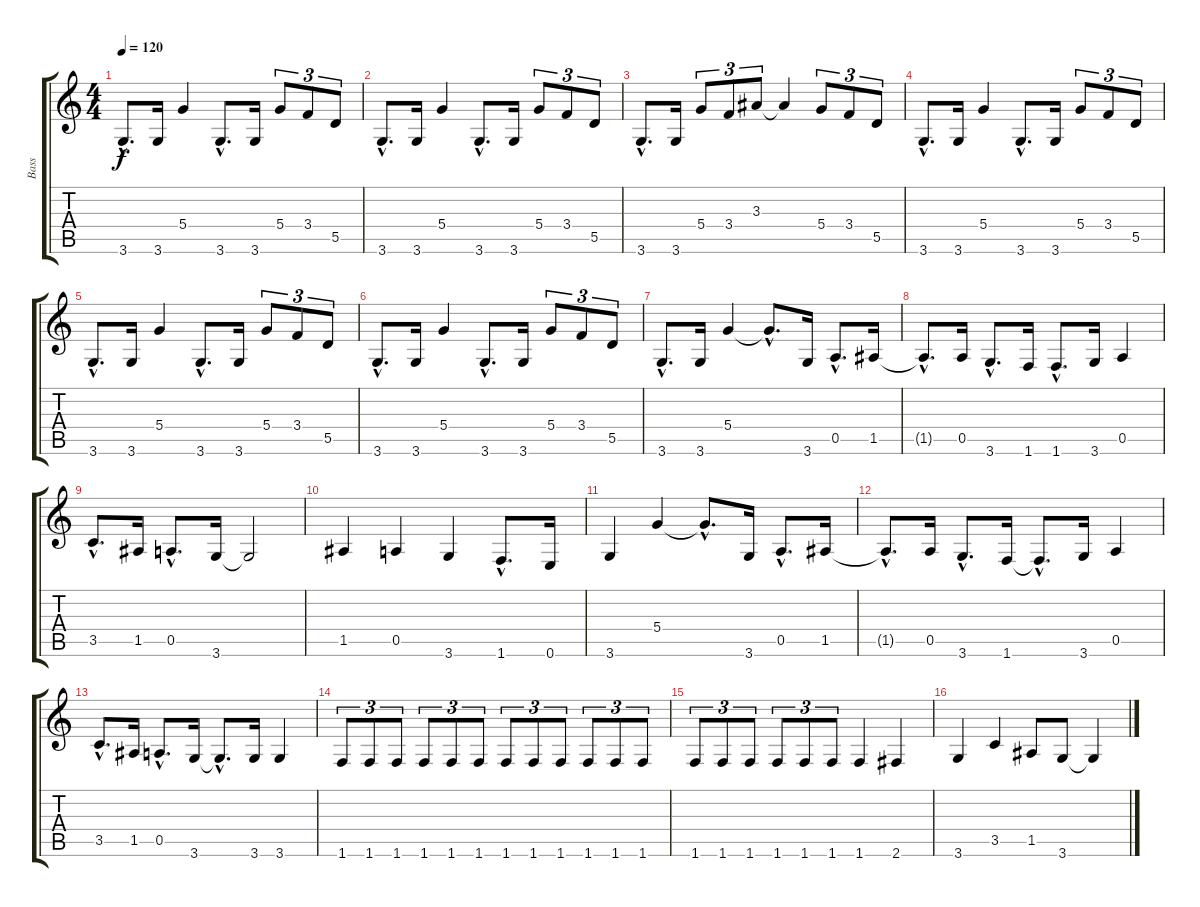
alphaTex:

\track ("Bass" "Bass") {instrument electricbassfinger}
\staff {score tabs}
\tuning (E4 B3 G3 D3 A2 E2) {hide}
\ts (4 4)
\tempo 120
\clef g2
\ks c
3.6{hac}.8{d dy f} 3.6.16 5.4.4 3.6{hac}.8{d} 3.6.16 5.4.8{tu (3 2)} 3.4.8{tu (3 2)} 5.5.8{tu (3 2)} |
3.6{hac}.8{d} 3.6.16 5.4.4 3.6{hac}.8{d} 3.6.16 5.4.8{tu (3 2)} 3.4.8{tu (3 2)} 5.5.8{tu (3 2)} |
3.6{hac}.8{d} 3.6.16 5.4.8{tu (3 2)} 3.4.8{tu (3 2)} 3.3.8{tu (3 2)} 3.3{t}.4 5.4.8{tu (3 2)} 3.4.8{tu (3 2)} 5.5.8{tu (3 2)} |
3.6{hac}.8{d} 3.6.16 5.4.4 3.6{hac}.8{d} 3.6.16 5.4.8{tu (3 2)} 3.4.8{tu (3 2)} 5.5.8{tu (3 2)} |
3.6{hac}.8{d} 3.6.16 5.4.4 3.6{hac}.8{d} 3.6.16 5.4.8{tu (3 2)} 3.4.8{tu (3 2)} 5.5.8{tu (3 2)} |
3.6{hac}.8{d} 3.6.16 5.4.4 3.6{hac}.8{d} 3.6.16 5.4.8{tu (3 2)} 3.4.8{tu (3 2)} 5.5.8{tu (3 2)} |
3.6{hac}.8{d} 3.6.16 5.4.4 5.4{hac t}.8{d} 3.6.16 0.5{hac}.8{d} 1.5.16 |
1.5{hac t}.8{d} 0.5.16 3.6{hac}.8{d} 1.6.16 1.6{hac}.8{d} 3.6.16 0.5.4 |
3.5{hac}.8{d} 1.5.16 0.5{hac}.8{d} 3.6.16 3.6{t}.2 |
1.5.4 0.5.4 3.6.4 1.6{hac}.8{d} 0.6.16 |
3.6.4 5.4.4 5.4{hac t}.8{d} 3.6.16 0.5{hac}.8{d} 1.5.16 |
1.5{hac t}.8{d} 0.5.16 3.6{hac}.8{d} 1.6.16 1.6{hac t}.8{d} 3.6.16 0.5.4 |
3.5{hac}.8{d} 1.5.16 0.5{hac}.8{d} 3.6.16 3.6{hac t}.8{d} 3.6.16 3.6.4 |
1.6.8{tu (3 2)} 1.6.8{tu (3 2)} 1.6.8{tu (3 2)} 1.6.8{tu (3 2)} 1.6.8{tu (3 2)} 1.6.8{tu (3 2)} 1.6.8{tu (3 2)} 1.6.8{tu (3 2)} 1.6.8{tu (3 2)} 1.6.8{tu (3 2)} 1.6.8{tu (3 2)} 1.6.8{tu (3 2)} |
1.6.8{tu (3 2)} 1.6.8{tu (3 2)} 1.6.8{tu (3 2)} 1.6.8{tu (3 2)} 1.6.8{tu (3 2)} 1.6.8{tu (3 2)} 1.6.4 2.6.4 |
3.6.4 3.5.4 1.5.8 3.6.8 3.6{t}.4
